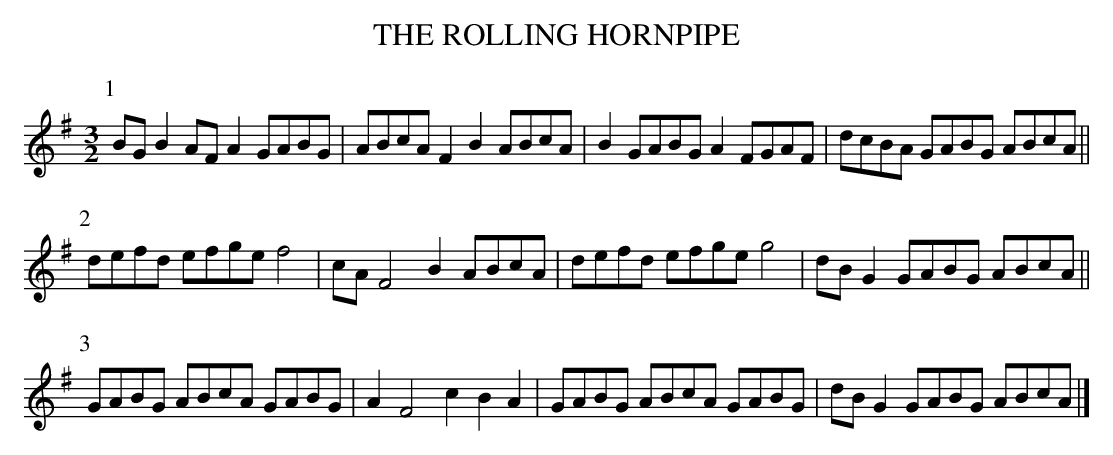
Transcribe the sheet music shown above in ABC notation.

X:1
T:THE ROLLING HORNPIPE
M:3/2
L:1/8
K:G
P:1
BG B2 AF A2 GABG | ABcA F2 B2 ABcA | B2 GABG A2 FGAF | dcBA GABG ABcA ||
P:2
defd efge f4 | cA F4 B2 ABcA | defd efge g4 | dB G2 GABG ABcA ||
P:3
GABG ABcA GABG | A2 F4 c2 B2 A2 | GABG ABcA GABG | dB G2 GABG ABcA |]
